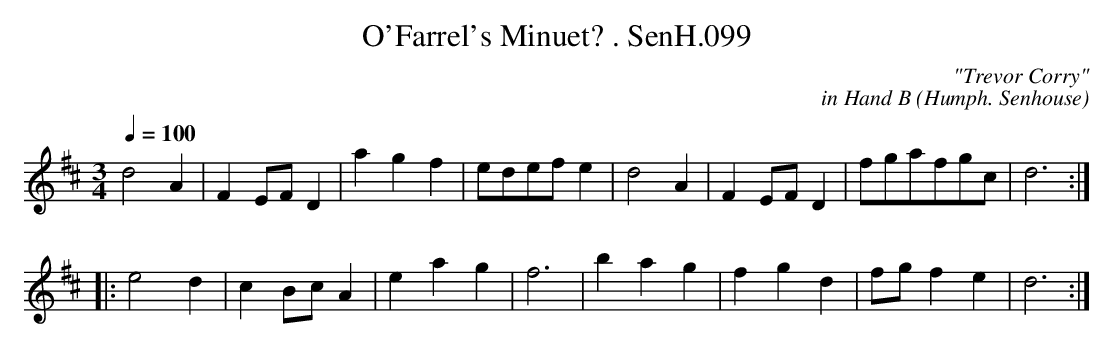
X:1
T:O'Farrel's Minuet? . SenH.099
C:"Trevor Corry"
C:in Hand B (Humph. Senhouse)
Q:1/4=100
M:3/4
L:1/4
K:D
d2A | FE/F/D | agf | e/d/e/f/e | d2A | FE/F/D | f/g/a/f/g/c/ | d3 :|
|:e2d | cB/c/A | eag | f3 | bag | fgd | f/g/fe | d3 :|
